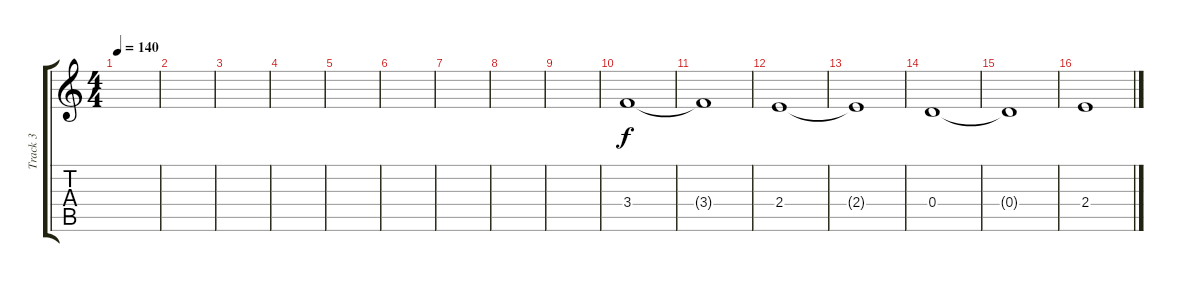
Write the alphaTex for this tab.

\track ("Track 3" "Track 3") {instrument synthbrass1}
\staff {score tabs}
\tuning (E5 B4 G4 D4 A3 E3) {hide}
\ts (4 4)
\tempo 140
\clef g2
\ks c
|
|
|
|
|
|
|
|
|
3.4.1 |
3.4{t}.1 |
2.4.1 |
2.4{t}.1 |
0.4.1 |
0.4{t}.1 |
2.4.1
